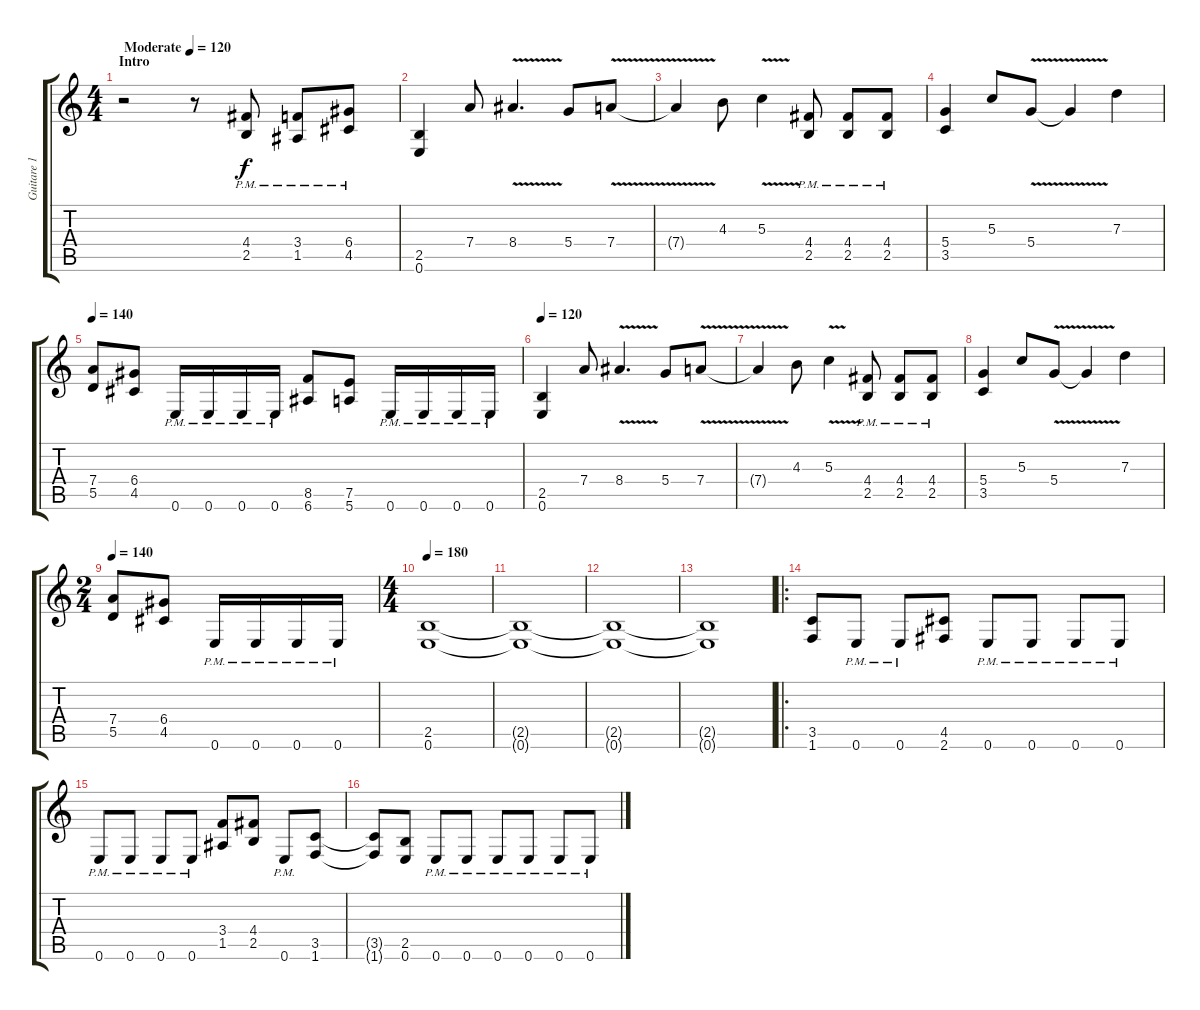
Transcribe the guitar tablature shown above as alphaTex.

\track ("Guitare 1" "Guitare 1") {instrument distortionguitar}
\staff {score tabs}
\tuning (E4 B3 G3 D3 A2 E2) {hide}
\ts (4 4)
\section ("" "Intro")
\tempo (120 "Moderate")
\clef g2
\ks c
r.2{dy f instrument distortionguitar} r.8 (4.4{pm} 2.5{pm}).8 (3.4{pm} 1.5{pm}).8 (6.4{pm} 4.5{pm}).8 |
(2.5 0.6).4 7.4.8 8.4{v}.4{d} 5.4.8 7.4{v}.8 |
7.4{t}.4 4.3.8 5.3{v}.4 (4.4{pm} 2.5{pm}).8 (4.4{pm} 2.5{pm}).8 (4.4{pm} 2.5{pm}).8 |
(5.4 3.5).4 5.3.8 5.4{v}.8 5.4{t}.4 7.3.4 |
\tempo 140
(7.4 5.5).8 (6.4 4.5).8 0.6{pm}.16 0.6{pm}.16 0.6{pm}.16 0.6{pm}.16 (8.5 6.6).8 (7.5 5.6).8 0.6{pm}.16 0.6{pm}.16 0.6{pm}.16 0.6{pm}.16 |
\tempo 120
(2.5 0.6).4 7.4.8 8.4{v}.4{d} 5.4.8 7.4{v}.8 |
7.4{t}.4 4.3.8 5.3{v}.4 (4.4{pm} 2.5{pm}).8 (4.4{pm} 2.5{pm}).8 (4.4{pm} 2.5{pm}).8 |
(5.4 3.5).4 5.3.8 5.4{v}.8 5.4{t}.4 7.3.4 |
\ts (2 4)
\tempo 140
(7.4 5.5).8 (6.4 4.5).8 0.6{pm}.16 0.6{pm}.16 0.6{pm}.16 0.6{pm}.16 |
\ts (4 4)
\tempo 180
(2.5 0.6).1 |
(2.5{t} 0.6{t}).1 |
(2.5{t} 0.6{t}).1 |
(2.5{t} 0.6{t}).1 |
\ro
(3.5 1.6).8 0.6{pm}.8 0.6{pm}.8 (4.5 2.6).8 0.6{pm}.8 0.6{pm}.8 0.6{pm}.8 0.6{pm}.8 |
0.6{pm}.8 0.6{pm}.8 0.6{pm}.8 0.6{pm}.8 (3.4 1.5).8 (4.4 2.5).8 0.6{pm}.8 (3.5 1.6).8 |
(3.5{t} 1.6{t}).8 (2.5 0.6).8 0.6{pm}.8 0.6{pm}.8 0.6{pm}.8 0.6{pm}.8 0.6{pm}.8 0.6{pm}.8
